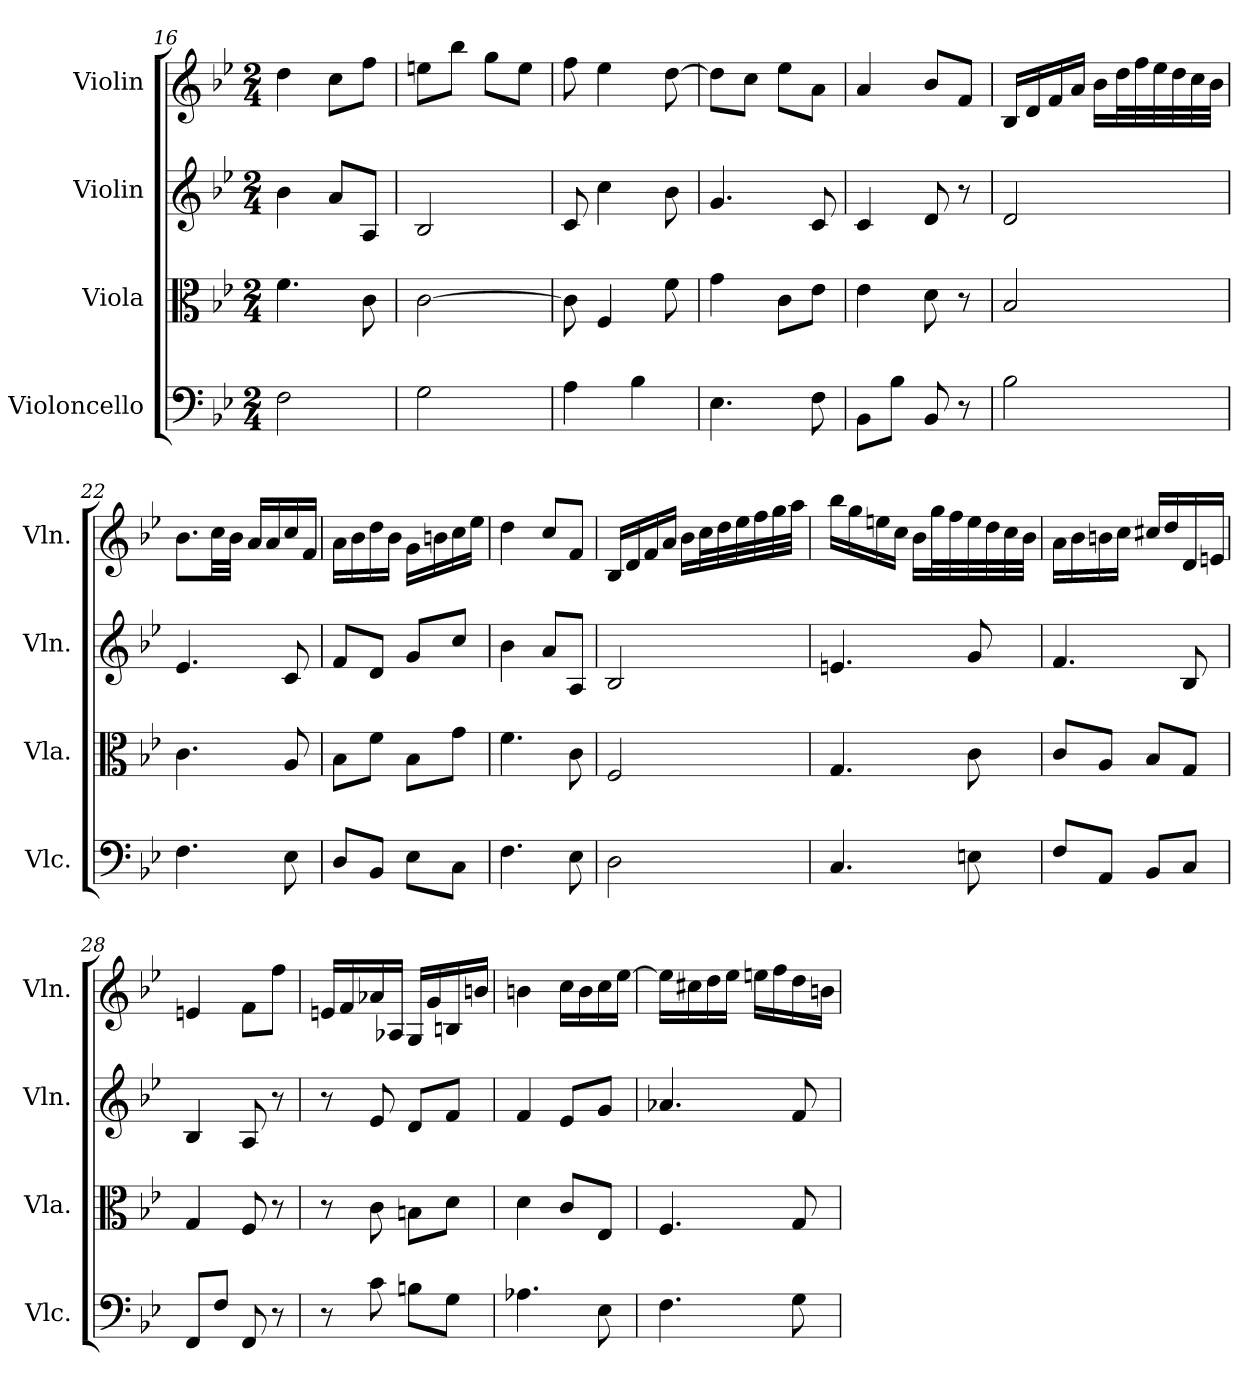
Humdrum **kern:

**kern	**kern	**kern	**kern
*part4	*part3	*part2	*part1
*staff4	*staff3	*staff2	*staff1
*I"Violoncello	*I"Viola	*I"Violin	*I"Violin
*I'Vlc.	*I'Vla.	*I'Vln.	*I'Vln.
*clefF4	*clefC3	*clefG2	*clefG2
*k[b-e-]	*k[b-e-]	*k[b-e-]	*k[b-e-]
*B-:	*B-:	*B-:	*B-:
*M2/4	*M2/4	*M2/4	*M2/4
=16	=16	=16	=16
2F\	4.f\	4b-\	4dd\
.	.	8a/L	8cc\L
.	8c\	8A/J	8ff\J
=17	=17	=17	=17
2G\	[2c\	2B-/	8een\L
.	.	.	8bb-\J
.	.	.	8gg\L
.	.	.	8ee\J
=18	=18	=18	=18
4A\	8c\]	8c/	8ff\
.	4F/	4cc\	4ee-\
4B-\	.	.	.
.	8f\	8b-\	[8dd\
=19	=19	=19	=19
4.E-\	4g\	4.g/	8dd\L]
.	.	.	8cc\J
.	8c\L	.	8ee-\L
8F\	8e-\J	8c/	8a\J
=20	=20	=20	=20
8BB-\L	4e-\	4c/	4a/
8B-\J	.	.	.
8BB-/	8d\	8d/	8b-/L
8r	8r	8r	8f/J
=21	=21	=21	=21
2B-\	2B-/	2d/	16B-/LL
.	.	.	16d/
.	.	.	16f/
.	.	.	16a/JJ
.	.	.	16b-\LL
.	.	.	32dd\L
.	.	.	32ff\
.	.	.	32ee-\
.	.	.	32dd\
.	.	.	32cc\
.	.	.	32b-\JJJ
=22	=22	=22	=22
4.F\	4.c\	4.e-/	8.b-\L
.	.	.	32cc\LL
.	.	.	32b-\JJJ
.	.	.	16a/LL
.	.	.	16a/
8E-\	8A/	8c/	16cc/
.	.	.	16f/JJ
=23	=23	=23	=23
8D/L	8B-\L	8f/L	16a\LL
.	.	.	16b-\
8BB-/J	8f\J	8d/J	16dd\
.	.	.	16b-\JJ
8E-\L	8B-\L	8g/L	16g\LL
.	.	.	16bn\
8C\J	8g\J	8cc/J	16cc\
.	.	.	16ee-\JJ
=24	=24	=24	=24
4.F\	4.f\	4b-\	4dd\
.	.	8a/L	8cc/L
8E-\	8c\	8A/J	8f/J
=25	=25	=25	=25
2D\	2F/	2B-/	16B-/LL
.	.	.	16d/
.	.	.	16f/
.	.	.	16a/JJ
.	.	.	16b-\LL
.	.	.	32cc\L
.	.	.	32dd\
.	.	.	32ee-\
.	.	.	32ff\
.	.	.	32gg\
.	.	.	32aa\JJJ
=26	=26	=26	=26
4.C/	4.G/	4.en/	16bb-\LL
.	.	.	16gg\
.	.	.	16een\
.	.	.	16cc\JJ
.	.	.	16b-\LL
.	.	.	32gg\L
.	.	.	32ff\
8En\	8c\	8g/	32ee\
.	.	.	32dd\
.	.	.	32cc\
.	.	.	32b-\JJJ
=27	=27	=27	=27
8F/L	8c/L	4.f/	16a\LL
.	.	.	16b-\
8AA/J	8A/J	.	16bn\
.	.	.	16cc\JJ
8BB-/L	8B-/L	.	16cc#X/LL
.	.	.	16dd/
8C/J	8G/J	8B-/	16d/
.	.	.	16en/JJ
=28	=28	=28	=28
8FF/L	4G/	4B-/	4en/
8F/J	.	.	.
8FF/	8F/	8A/	8f\L
8r	8r	8r	8ff\J
=29	=29	=29	=29
8r	8r	8r	16en/LL
.	.	.	16f/
8c\	8c\	8e-/	16a-X/
.	.	.	16A-X/JJ
8Bn\L	8Bn\L	8d/L	16G/LL
.	.	.	16g/
8G\J	8d\J	8f/J	16Bn/
.	.	.	16bn/JJ
=30	=30	=30	=30
4.A-X\	4d\	4f/	4bn\
.	8c/L	8e-/L	16cc\LL
.	.	.	16b\
8E-\	8E-/J	8g/J	16cc\
.	.	.	[16ee-\JJ
=31	=31	=31	=31
4.F\	4.F/	4.a-X/	16ee-\LL]
.	.	.	16cc#X\
.	.	.	16dd\
.	.	.	16ee-\JJ
.	.	.	16een\LL
.	.	.	16ff\
8G\	8G/	8f/	16dd\
.	.	.	16bn\JJ
=	=	=	=
*-	*-	*-	*-
